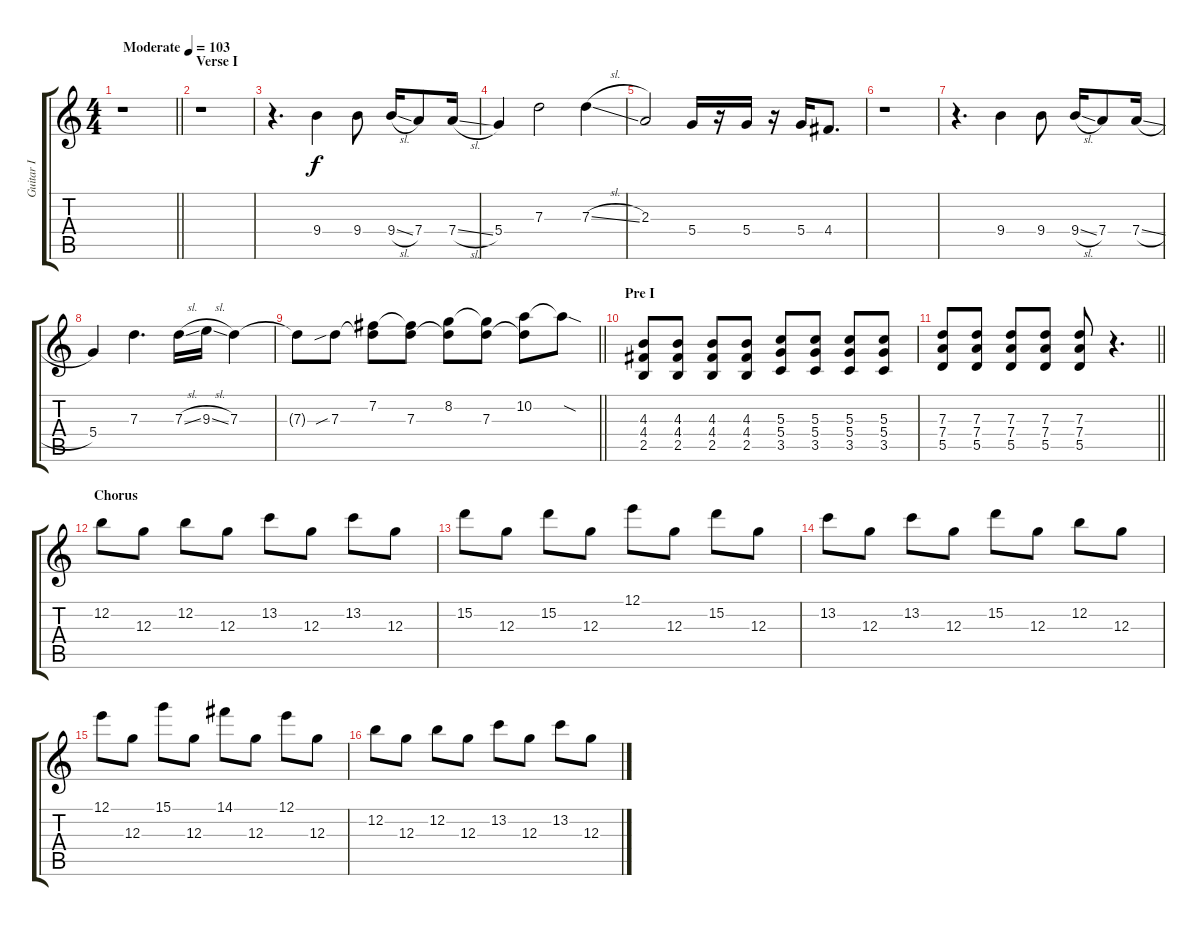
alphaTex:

\track ("Guitar I" "Guitar I") {instrument overdrivenguitar}
\staff {score tabs}
\tuning (E4 B3 G3 D3 A2 E2) {hide}
\ts (4 4)
\tempo (103 "Moderate")
\clef g2
\barLineRight lightlight
\ks c
r.1{dy f instrument overdrivenguitar} |
\section ("" "Verse I")
r.1 |
r.4{d} 9.4.4 9.4.8 9.4{sl}.16 7.4.8 7.4{sl}.16 |
5.4.4 7.3.2 7.3{sl}.4 |
2.3.2 5.4.16 r.16 5.4.16 r.16 5.4.16 4.4.8{d} |
r.1 |
r.4{d} 9.4.4 9.4.8 9.4{sl}.16 7.4.8 7.4{sl}.16 |
5.4.4 7.3.4{d} 7.3{sl}.16 9.3{sl}.16 7.3.4 |
\barLineRight lightlight
7.3{t}.8 7.3{sib}.8 (7.2 7.3{t}).8 (7.2{t} 7.3).8 (8.2 7.3{t}).8 (8.2{t} 7.3).8 (10.2 7.3{t}).8 10.2{sod t}.8 |
\section ("" "Pre I")
(4.3 4.4 2.5).8 (4.3 4.4 2.5).8 (4.3 4.4 2.5).8 (4.3 4.4 2.5).8 (5.3 5.4 3.5).8 (5.3 5.4 3.5).8 (5.3 5.4 3.5).8 (5.3 5.4 3.5).8 |
\barLineRight lightlight
(7.3 7.4 5.5).8 (7.3 7.4 5.5).8 (7.3 7.4 5.5).8 (7.3 7.4 5.5).8 (7.3 7.4 5.5).8 r.4{d} |
\section ("" "Chorus")
12.2.8 12.3.8 12.2.8 12.3.8 13.2.8 12.3.8 13.2.8 12.3.8 |
15.2.8 12.3.8 15.2.8 12.3.8 12.1.8 12.3.8 15.2.8 12.3.8 |
13.2.8 12.3.8 13.2.8 12.3.8 15.2.8 12.3.8 12.2.8 12.3.8 |
12.1.8 12.3.8 15.1.8 12.3.8 14.1.8 12.3.8 12.1.8 12.3.8 |
12.2.8 12.3.8 12.2.8 12.3.8 13.2.8 12.3.8 13.2.8 12.3.8
